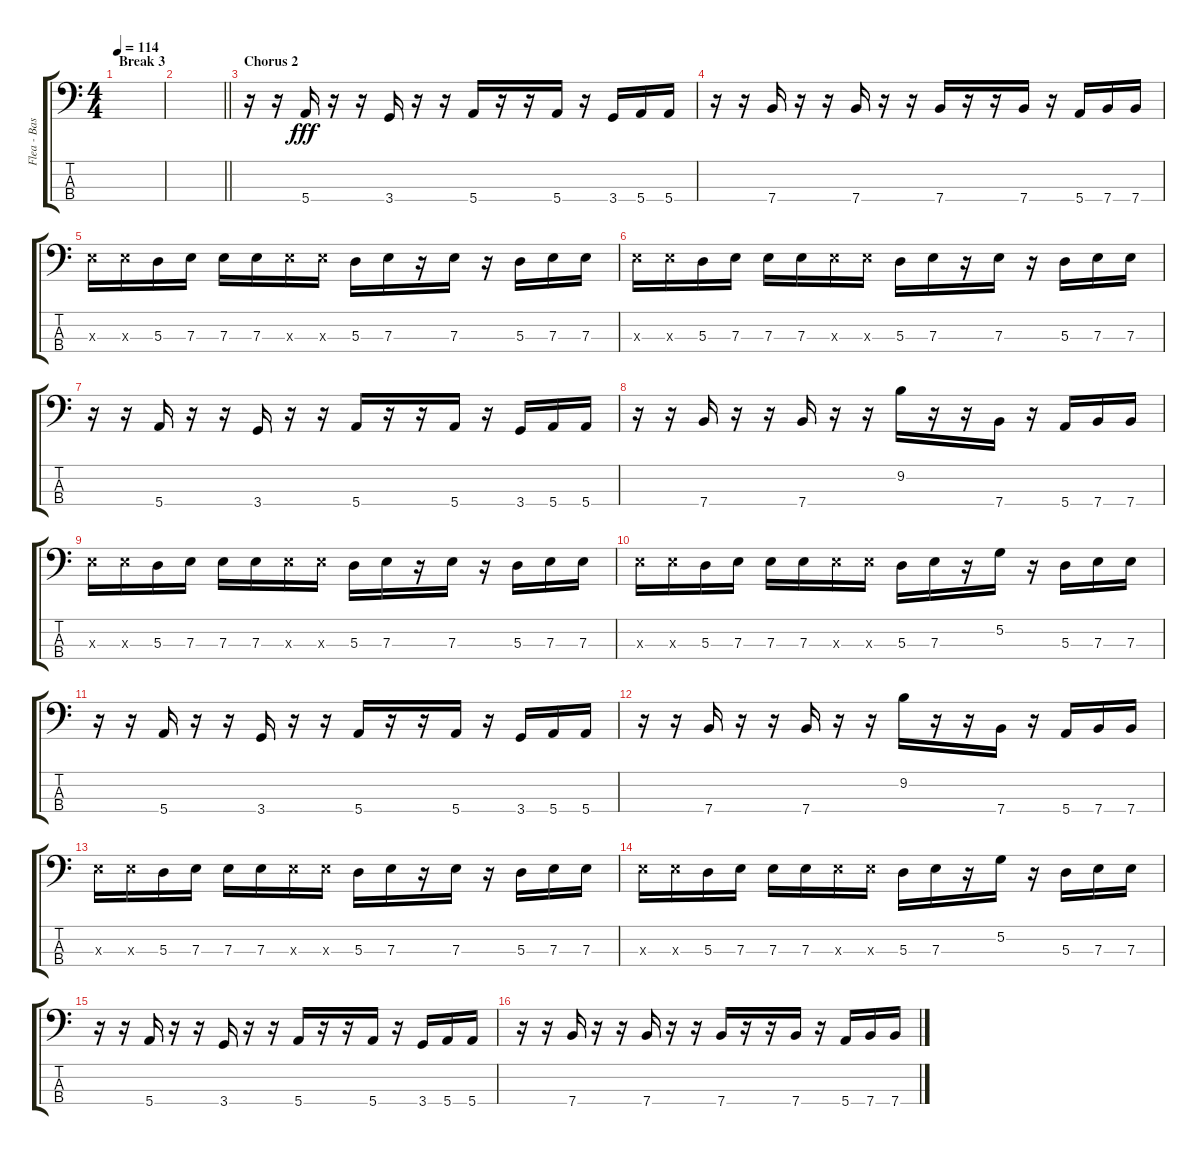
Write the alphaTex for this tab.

\track ("Flea - Bass" "Flea - Bas") {instrument electricbassfinger}
\staff {score tabs}
\tuning (G2 D2 A1 E1) {hide}
\ts (4 4)
\section ("" "Break 3")
\tempo 114
\clef f4
\ks c
|
\barLineRight lightlight
|
\section ("" "Chorus 2")
r.16 r.16 5.4.16{dy fff} r.16 r.16 3.4.16 r.16 r.16 5.4.16 r.16 r.16 5.4.16 r.16 3.4.16 5.4.16 5.4.16 |
r.16 r.16 7.4.16 r.16 r.16 7.4.16 r.16 r.16 7.4.16 r.16 r.16 7.4.16 r.16 5.4.16 7.4.16 7.4.16 |
7.3{x}.16 7.3{x}.16 5.3.16 7.3.16 7.3.16 7.3.16 7.3{x}.16 7.3{x}.16 5.3.16 7.3.16 r.16 7.3.16 r.16 5.3.16 7.3.16 7.3.16 |
7.3{x}.16 7.3{x}.16 5.3.16 7.3.16 7.3.16 7.3.16 7.3{x}.16 7.3{x}.16 5.3.16 7.3.16 r.16 7.3.16 r.16 5.3.16 7.3.16 7.3.16 |
r.16 r.16 5.4.16 r.16 r.16 3.4.16 r.16 r.16 5.4.16 r.16 r.16 5.4.16 r.16 3.4.16 5.4.16 5.4.16 |
r.16 r.16 7.4.16 r.16 r.16 7.4.16 r.16 r.16 9.2.16 r.16 r.16 7.4.16 r.16 5.4.16 7.4.16 7.4.16 |
7.3{x}.16 7.3{x}.16 5.3.16 7.3.16 7.3.16 7.3.16 7.3{x}.16 7.3{x}.16 5.3.16 7.3.16 r.16 7.3.16 r.16 5.3.16 7.3.16 7.3.16 |
7.3{x}.16 7.3{x}.16 5.3.16 7.3.16 7.3.16 7.3.16 7.3{x}.16 7.3{x}.16 5.3.16 7.3.16 r.16 5.2.16 r.16 5.3.16 7.3.16 7.3.16 |
r.16 r.16 5.4.16 r.16 r.16 3.4.16 r.16 r.16 5.4.16 r.16 r.16 5.4.16 r.16 3.4.16 5.4.16 5.4.16 |
r.16 r.16 7.4.16 r.16 r.16 7.4.16 r.16 r.16 9.2.16 r.16 r.16 7.4.16 r.16 5.4.16 7.4.16 7.4.16 |
7.3{x}.16 7.3{x}.16 5.3.16 7.3.16 7.3.16 7.3.16 7.3{x}.16 7.3{x}.16 5.3.16 7.3.16 r.16 7.3.16 r.16 5.3.16 7.3.16 7.3.16 |
7.3{x}.16 7.3{x}.16 5.3.16 7.3.16 7.3.16 7.3.16 7.3{x}.16 7.3{x}.16 5.3.16 7.3.16 r.16 5.2.16 r.16 5.3.16 7.3.16 7.3.16 |
r.16 r.16 5.4.16 r.16 r.16 3.4.16 r.16 r.16 5.4.16 r.16 r.16 5.4.16 r.16 3.4.16 5.4.16 5.4.16 |
r.16 r.16 7.4.16 r.16 r.16 7.4.16 r.16 r.16 7.4.16 r.16 r.16 7.4.16 r.16 5.4.16 7.4.16 7.4.16
